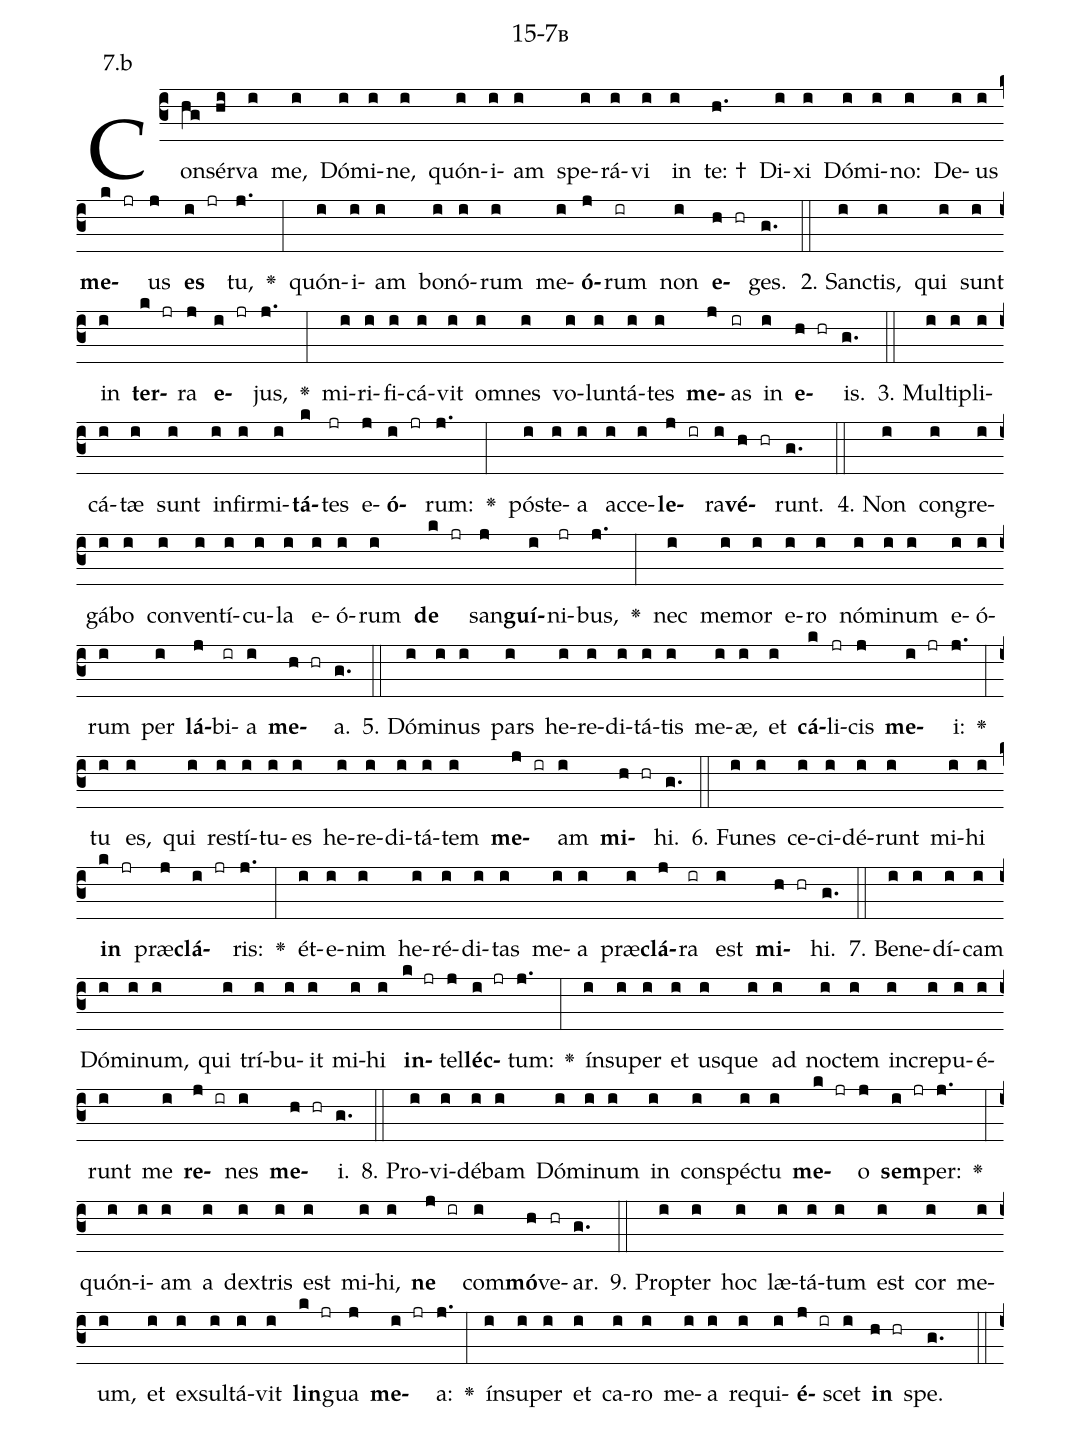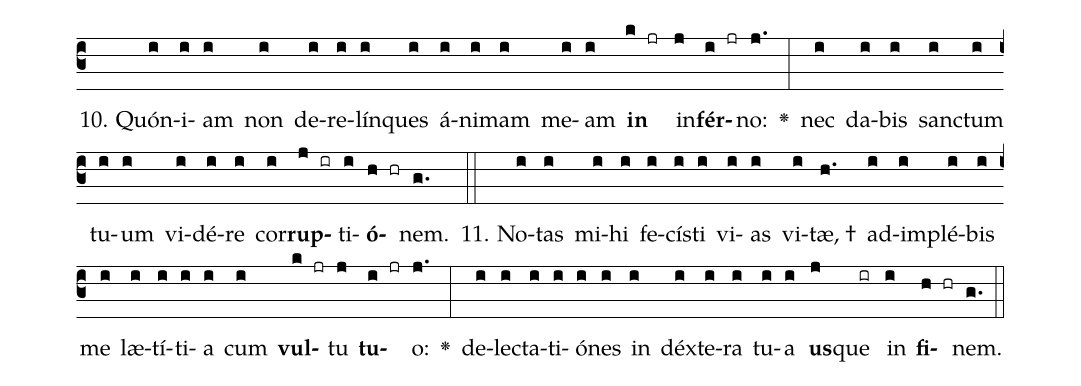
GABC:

name: 15-7b;
annotation: 7.b;
%%
(c3)Con(hg)sér(hi)va(i) me,(i) Dó(i)mi(i)ne,(i) quón(i)i(i)am(i) spe(i)rá(i)vi(i) in(i) te: †(h.) Di(i)xi(i) Dó(i)mi(i)no:(i) De(i)us(i) <b>me</b>(k jr)us(j) <b>es</b>(i jr) tu,(j.) <v>\greheightstar</v>(:) quón(i)i(i)am(i) bo(i)nó(i)rum(i) me(i)<b>ó</b>(j)rum(ir) non(i) <b>e</b>(h hr)ges.(g.) (::)
2. Sanc(i)tis,(i) qui(i) sunt(i) in(i) <b>ter</b>(k jr)ra(j) <b>e</b>(i jr)jus,(j.) <v>\greheightstar</v>(:) mi(i)ri(i)fi(i)cá(i)vit(i) om(i)nes(i) vo(i)lun(i)tá(i)tes(i) <b>me</b>(j)as(ir) in(i) <b>e</b>(h hr)is.(g.) (::)
3. Mul(i)ti(i)pli(i)cá(i)tæ(i) sunt(i) in(i)fir(i)mi(i)<b>tá</b>(k)tes(jr) e(j)<b>ó</b>(i jr)rum:(j.) <v>\greheightstar</v>(:) póst(i)e(i)a(i) ac(i)ce(i)<b>le</b>(j ir)ra(i)<b>vé</b>(h hr)runt.(g.) (::)
4. Non(i) con(i)gre(i)gá(i)bo(i) con(i)ven(i)tí(i)cu(i)la(i) e(i)ó(i)rum(i) <b>de</b>(k jr) san(j)<b>guí</b>(i)ni(jr)bus,(j.) <v>\greheightstar</v>(:) nec(i) me(i)mor(i) e(i)ro(i) nó(i)mi(i)num(i) e(i)ó(i)rum(i) per(i) <b>lá</b>(j)bi(ir)a(i) <b>me</b>(h hr)a.(g.) (::)
5. Dó(i)mi(i)nus(i) pars(i) he(i)re(i)di(i)tá(i)tis(i) me(i)æ,(i) et(i) <b>cá</b>(k)li(jr)cis(j) <b>me</b>(i jr)i:(j.) <v>\greheightstar</v>(:) tu(i) es,(i) qui(i) re(i)stí(i)tu(i)es(i) he(i)re(i)di(i)tá(i)tem(i) <b>me</b>(j ir)am(i) <b>mi</b>(h hr)hi.(g.) (::)
6. Fu(i)nes(i) ce(i)ci(i)dé(i)runt(i) mi(i)hi(i) <b>in</b>(k jr) præ(j)<b>clá</b>(i jr)ris:(j.) <v>\greheightstar</v>(:) ét(i)e(i)nim(i) he(i)ré(i)di(i)tas(i) me(i)a(i) præ(i)<b>clá</b>(j)ra(ir) est(i) <b>mi</b>(h hr)hi.(g.) (::)
7. Be(i)ne(i)dí(i)cam(i) Dó(i)mi(i)num,(i) qui(i) trí(i)bu(i)it(i) mi(i)hi(i) <b>in</b>(k jr)tel(j)<b>léc</b>(i jr)tum:(j.) <v>\greheightstar</v>(:) ín(i)su(i)per(i) et(i) us(i)que(i) ad(i) noc(i)tem(i) in(i)cre(i)pu(i)é(i)runt(i) me(i) <b>re</b>(j ir)nes(i) <b>me</b>(h hr)i.(g.) (::)
8. Pro(i)vi(i)dé(i)bam(i) Dó(i)mi(i)num(i) in(i) con(i)spéc(i)tu(i) <b>me</b>(k jr)o(j) <b>sem</b>(i jr)per:(j.) <v>\greheightstar</v>(:) quón(i)i(i)am(i) a(i) dex(i)tris(i) est(i) mi(i)hi,(i) <b>ne</b>(j ir) com(i)<b>mó</b>(h)ve(hr)ar.(g.) (::)
9. Prop(i)ter(i) hoc(i) læ(i)tá(i)tum(i) est(i) cor(i) me(i)um,(i) et(i) ex(i)sul(i)tá(i)vit(i) <b>lin</b>(k jr)gua(j) <b>me</b>(i jr)a:(j.) <v>\greheightstar</v>(:) ín(i)su(i)per(i) et(i) ca(i)ro(i) me(i)a(i) re(i)qui(i)<b>é</b>(j ir)scet(i) <b>in</b>(h hr) spe.(g.) (::)
10. Quón(i)i(i)am(i) non(i) de(i)re(i)lín(i)ques(i) á(i)ni(i)mam(i) me(i)am(i) <b>in</b>(k jr) in(j)<b>fér</b>(i jr)no:(j.) <v>\greheightstar</v>(:) nec(i) da(i)bis(i) sanc(i)tum(i) tu(i)um(i) vi(i)dé(i)re(i) cor(i)<b>rup</b>(j ir)ti(i)<b>ó</b>(h hr)nem.(g.) (::)
11. No(i)tas(i) mi(i)hi(i) fe(i)cís(i)ti(i) vi(i)as(i) vi(i)tæ, †(h.) ad(i)im(i)plé(i)bis(i) me(i) læ(i)tí(i)ti(i)a(i) cum(i) <b>vul</b>(k jr)tu(j) <b>tu</b>(i jr)o:(j.) <v>\greheightstar</v>(:) de(i)lec(i)ta(i)ti(i)ó(i)nes(i) in(i) déx(i)te(i)ra(i) tu(i)a(i) <b>us</b>(j)que(ir) in(i) <b>fi</b>(h hr)nem.(g.) (::)
